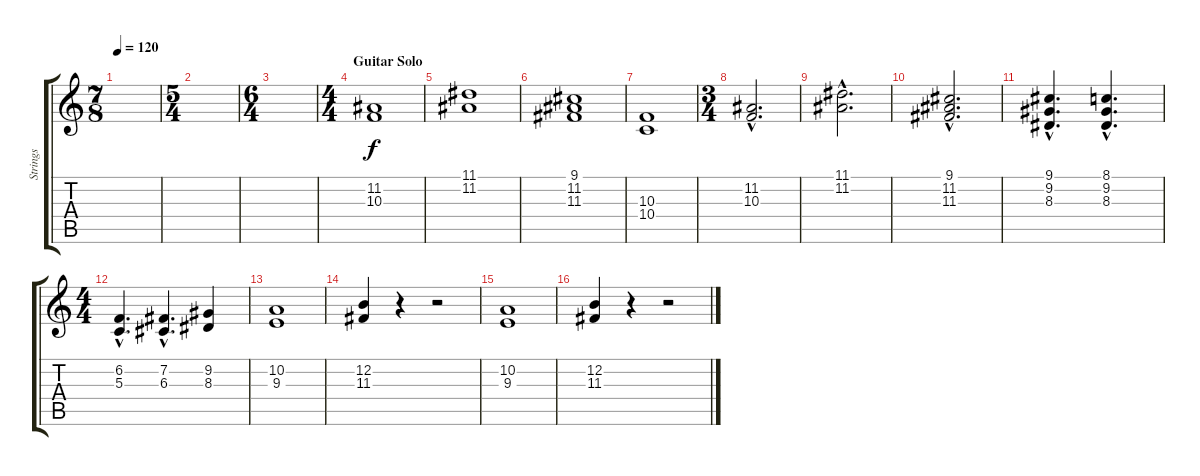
\track ("Strings" "Strings") {instrument stringensemble1}
\staff {score tabs}
\tuning (E4 B3 G3 D3 A2 E2) {hide}
\ts (7 8)
\tempo 120
\clef g2
\ks c
|
\ts (5 4)
|
\ts (6 4)
|
\ts (4 4)
\section ("" "Guitar Solo")
(11.2 10.3).1 |
(11.1 11.2).1 |
(9.1 11.2 11.3).1 |
(10.3 10.4).1 |
\ts (3 4)
(11.2{hac} 10.3{hac}).2{d} |
(11.1{hac} 11.2{hac}).2{d} |
(9.1{hac} 11.2{hac} 11.3{hac}).2{d} |
(9.1{hac} 9.2{hac} 8.3{hac}).4{d} (8.1{hac} 9.2{hac} 8.3{hac}).4{d} |
\ts (4 4)
(6.2{hac} 5.3{hac}).4{d} (7.2{hac} 6.3{hac}).4{d} (9.2 8.3).4 |
(10.2 9.3).1 |
(12.2 11.3).4 r.4 r.2 |
(10.2 9.3).1 |
(12.2 11.3).4 r.4 r.2
